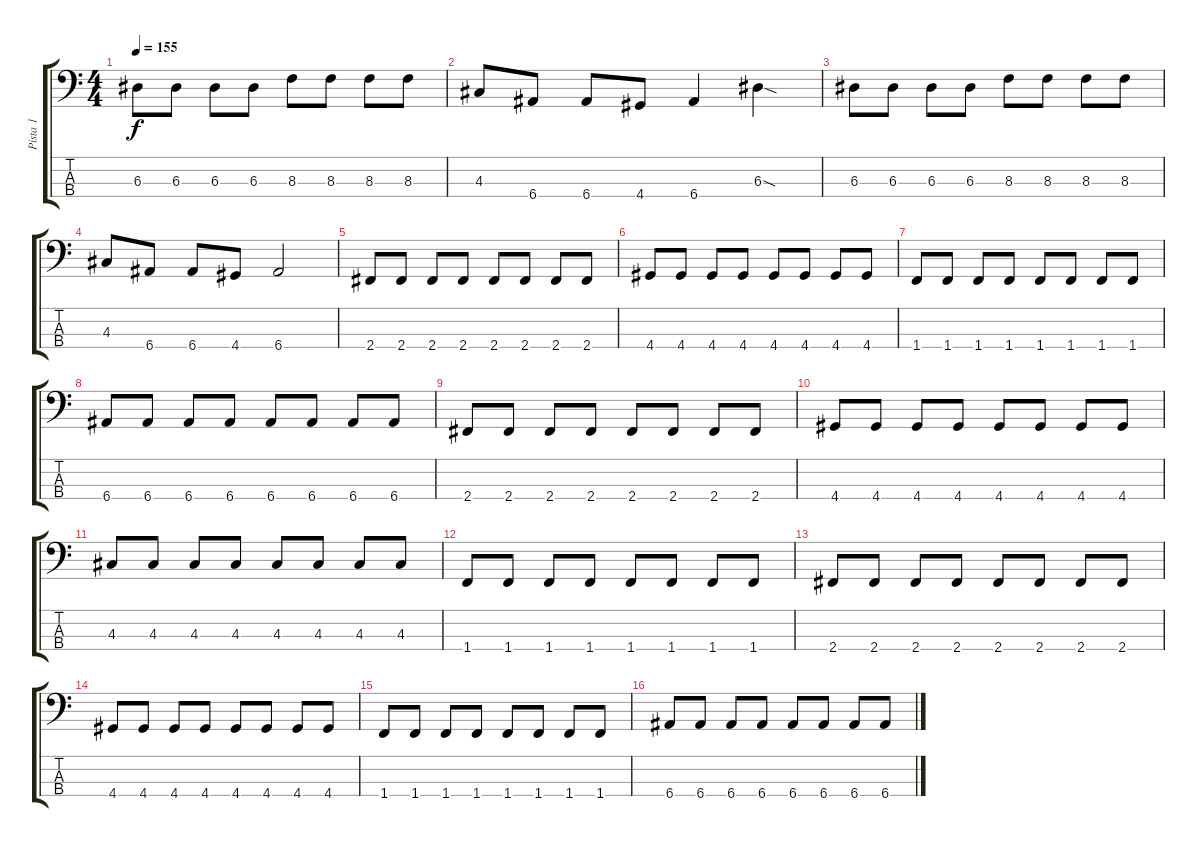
\track ("Pista 1" "Pista 1") {instrument electricbasspick}
\staff {score tabs}
\tuning (G2 D2 A1 E1) {hide}
\ts (4 4)
\tempo 155
\clef f4
\ks c
6.3.8{dy f} 6.3.8 6.3.8 6.3.8 8.3.8 8.3.8 8.3.8 8.3.8 |
4.3.8 6.4.8 6.4.8 4.4.8 6.4.4 6.3{sod}.4 |
6.3.8 6.3.8 6.3.8 6.3.8 8.3.8 8.3.8 8.3.8 8.3.8 |
4.3.8 6.4.8 6.4.8 4.4.8 6.4.2 |
2.4.8 2.4.8 2.4.8 2.4.8 2.4.8 2.4.8 2.4.8 2.4.8 |
4.4.8 4.4.8 4.4.8 4.4.8 4.4.8 4.4.8 4.4.8 4.4.8 |
1.4.8 1.4.8 1.4.8 1.4.8 1.4.8 1.4.8 1.4.8 1.4.8 |
6.4.8 6.4.8 6.4.8 6.4.8 6.4.8 6.4.8 6.4.8 6.4.8 |
2.4.8 2.4.8 2.4.8 2.4.8 2.4.8 2.4.8 2.4.8 2.4.8 |
4.4.8 4.4.8 4.4.8 4.4.8 4.4.8 4.4.8 4.4.8 4.4.8 |
4.3.8 4.3.8 4.3.8 4.3.8 4.3.8 4.3.8 4.3.8 4.3.8 |
1.4.8 1.4.8 1.4.8 1.4.8 1.4.8 1.4.8 1.4.8 1.4.8 |
2.4.8 2.4.8 2.4.8 2.4.8 2.4.8 2.4.8 2.4.8 2.4.8 |
4.4.8 4.4.8 4.4.8 4.4.8 4.4.8 4.4.8 4.4.8 4.4.8 |
1.4.8 1.4.8 1.4.8 1.4.8 1.4.8 1.4.8 1.4.8 1.4.8 |
6.4.8 6.4.8 6.4.8 6.4.8 6.4.8 6.4.8 6.4.8 6.4.8
